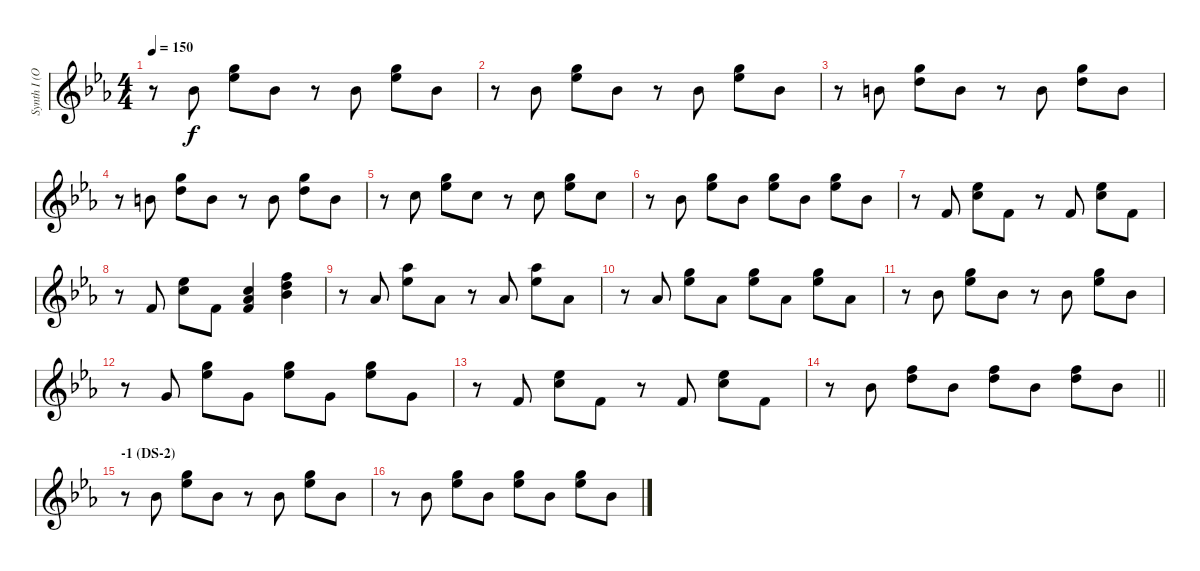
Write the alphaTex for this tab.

\track ("Synth I (Organ)" "Synth I (O") {instrument drawbarorgan}
\staff {score}
\tuning (E4 B3 G3 D3 A2 E2 B1) {hide}
\ts (4 4)
\section ("" "")
\tempo 150
\clef g2
\ks eb
r.8{dy f} 6.1.8 (11.1 20.2).8 6.1.8 r.8 6.1.8 (11.1 20.2).8 6.1.8 |
r.8 6.1.8 (11.1 20.2).8 6.1.8 r.8 6.1.8 (11.1 20.2).8 6.1.8 |
r.8 7.1.8 (10.1 20.2).8 7.1.8 r.8 7.1.8 (10.1 20.2).8 7.1.8 |
r.8 7.1.8 (10.1 20.2).8 7.1.8 r.8 7.1.8 (10.1 20.2).8 7.1.8 |
r.8 8.1.8 (11.1 20.2).8 8.1.8 r.8 8.1.8 (11.1 20.2).8 8.1.8 |
r.8 6.1.8 (11.1 20.2).8 6.1.8 (11.1 20.2).8 6.1.8 (11.1 20.2).8 6.1.8 |
r.8 1.1.8 (8.1 16.2).8 1.1.8 r.8 1.1.8 (8.1 16.2).8 1.1.8 |
r.8 1.1.8 (8.1 16.2).8 1.1.8 (1.1 9.2 17.3).4 (6.1 15.2 22.3).4 |
r.8 4.1.8 (11.1 21.2).8 4.1.8 r.8 4.1.8 (11.1 21.2).8 4.1.8 |
r.8 4.1.8 (11.1 20.2).8 4.1.8 (11.1 20.2).8 4.1.8 (11.1 20.2).8 4.1.8 |
r.8 6.1.8 (11.1 20.2).8 6.1.8 r.8 6.1.8 (11.1 20.2).8 6.1.8 |
r.8 3.1.8 (11.1 20.2).8 3.1.8 (11.1 20.2).8 3.1.8 (11.1 20.2).8 3.1.8 |
r.8 1.1.8 (8.1 16.2).8 1.1.8 r.8 1.1.8 (8.1 16.2).8 1.1.8 |
\barLineRight lightlight
r.8 6.1.8 (10.1 18.2).8 6.1.8 (10.1 18.2).8 6.1.8 (13.1 15.2).8 6.1.8 |
\section ("" "-1 (DS-2)")
r.8 6.1.8 (11.1 20.2).8 6.1.8 r.8 6.1.8 (11.1 20.2).8 6.1.8 |
r.8 6.1.8 (11.1 20.2).8 6.1.8 (11.1 20.2).8 6.1.8 (11.1 20.2).8 6.1.8
